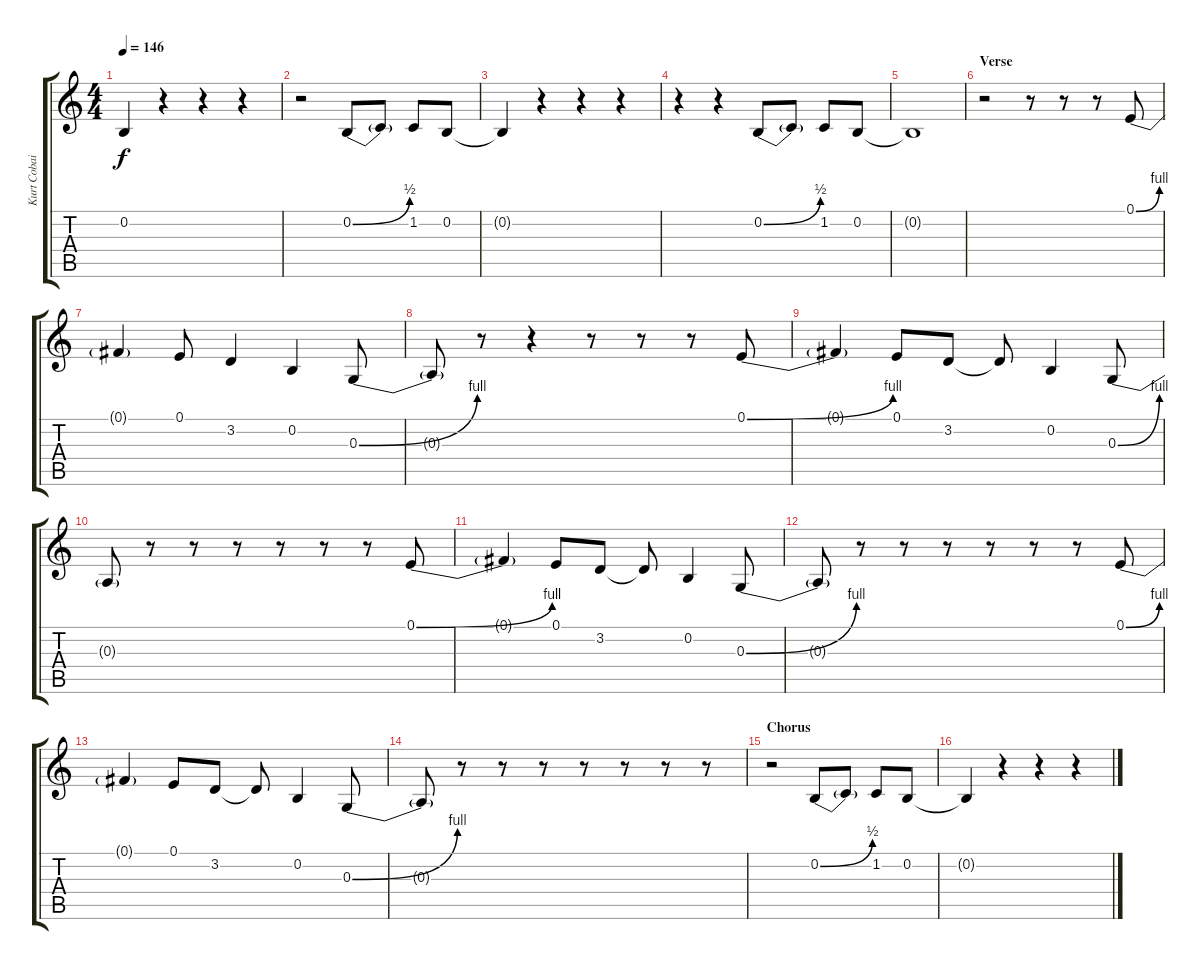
\track ("Kurt Cobain - Backing Vocals" "Kurt Cobai") {instrument altosax}
\staff {score tabs}
\tuning (E4 B3 G3 D3 A2 E2) {hide}
\ts (4 4)
\tempo 146
\clef g2
\ks c
0.2{t}.4{dy f} r.4 r.4 r.4 |
r.2 0.2{be (bend 0 0 60 2)}.8 0.2{t}.8 1.2.8 0.2.8 |
0.2{t}.4 r.4 r.4 r.4 |
r.4 r.4 0.2{be (bend 0 0 60 2)}.8 0.2{t}.8 1.2.8 0.2.8 |
0.2{t}.1 |
\section ("" "Verse")
r.2 r.8 r.8 r.8 0.1{be (bend 0 0 60 4)}.8 |
0.1{t}.4 0.1.8 3.2.4 0.2.4 0.3{be (bend 0 0 60 4)}.8 |
0.3{t}.8 r.8 r.4 r.8 r.8 r.8 0.1{be (bend 0 0 60 4)}.8 |
0.1{t}.4 0.1.8 3.2.8 3.2{t}.8 0.2.4 0.3{be (bend 0 0 60 4)}.8 |
0.3{t}.8 r.8 r.8 r.8 r.8 r.8 r.8 0.1{be (bend 0 0 60 4)}.8 |
0.1{t}.4 0.1.8 3.2.8 3.2{t}.8 0.2.4 0.3{be (bend 0 0 60 4)}.8 |
0.3{t}.8 r.8 r.8 r.8 r.8 r.8 r.8 0.1{be (bend 0 0 60 4)}.8 |
0.1{t}.4 0.1.8 3.2.8 3.2{t}.8 0.2.4 0.3{be (bend 0 0 60 4)}.8 |
0.3{t}.8 r.8 r.8 r.8 r.8 r.8 r.8 r.8 |
\section ("" "Chorus")
r.2 0.2{be (bend 0 0 60 2)}.8 0.2{t}.8 1.2.8 0.2.8 |
0.2{t}.4 r.4 r.4 r.4
